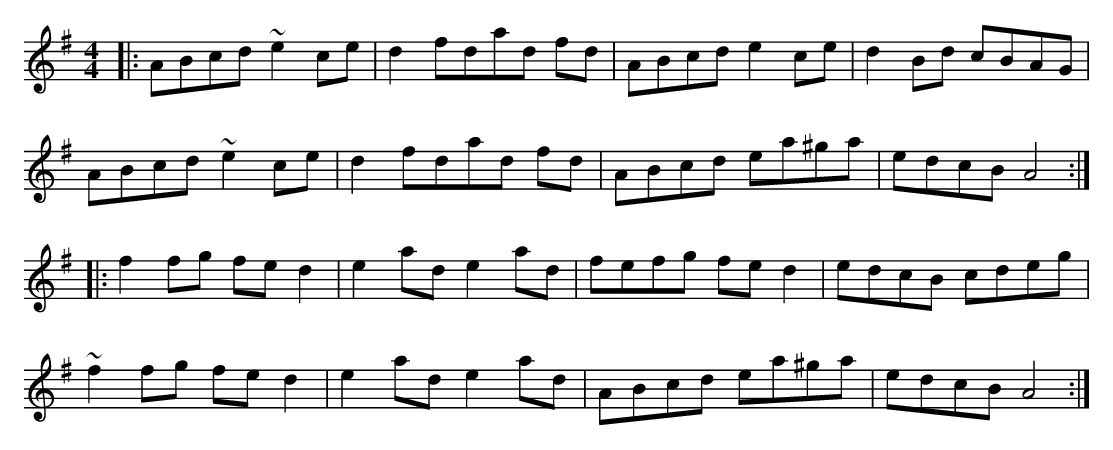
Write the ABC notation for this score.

X:1
M:4/4
K:Ador
|:ABcd ~e2ce|d2fdad fd|ABcd e2ce|d2Bd cBAG|
ABcd ~e2ce|d2fdad fd|ABcd ea^ga|edcB A4:|
|:f2fg fed2|e2ad e2ad|fefg fed2|edcB cdeg|
~f2fg fed2|e2ad e2ad|ABcd ea^ga|edcB A4:|
